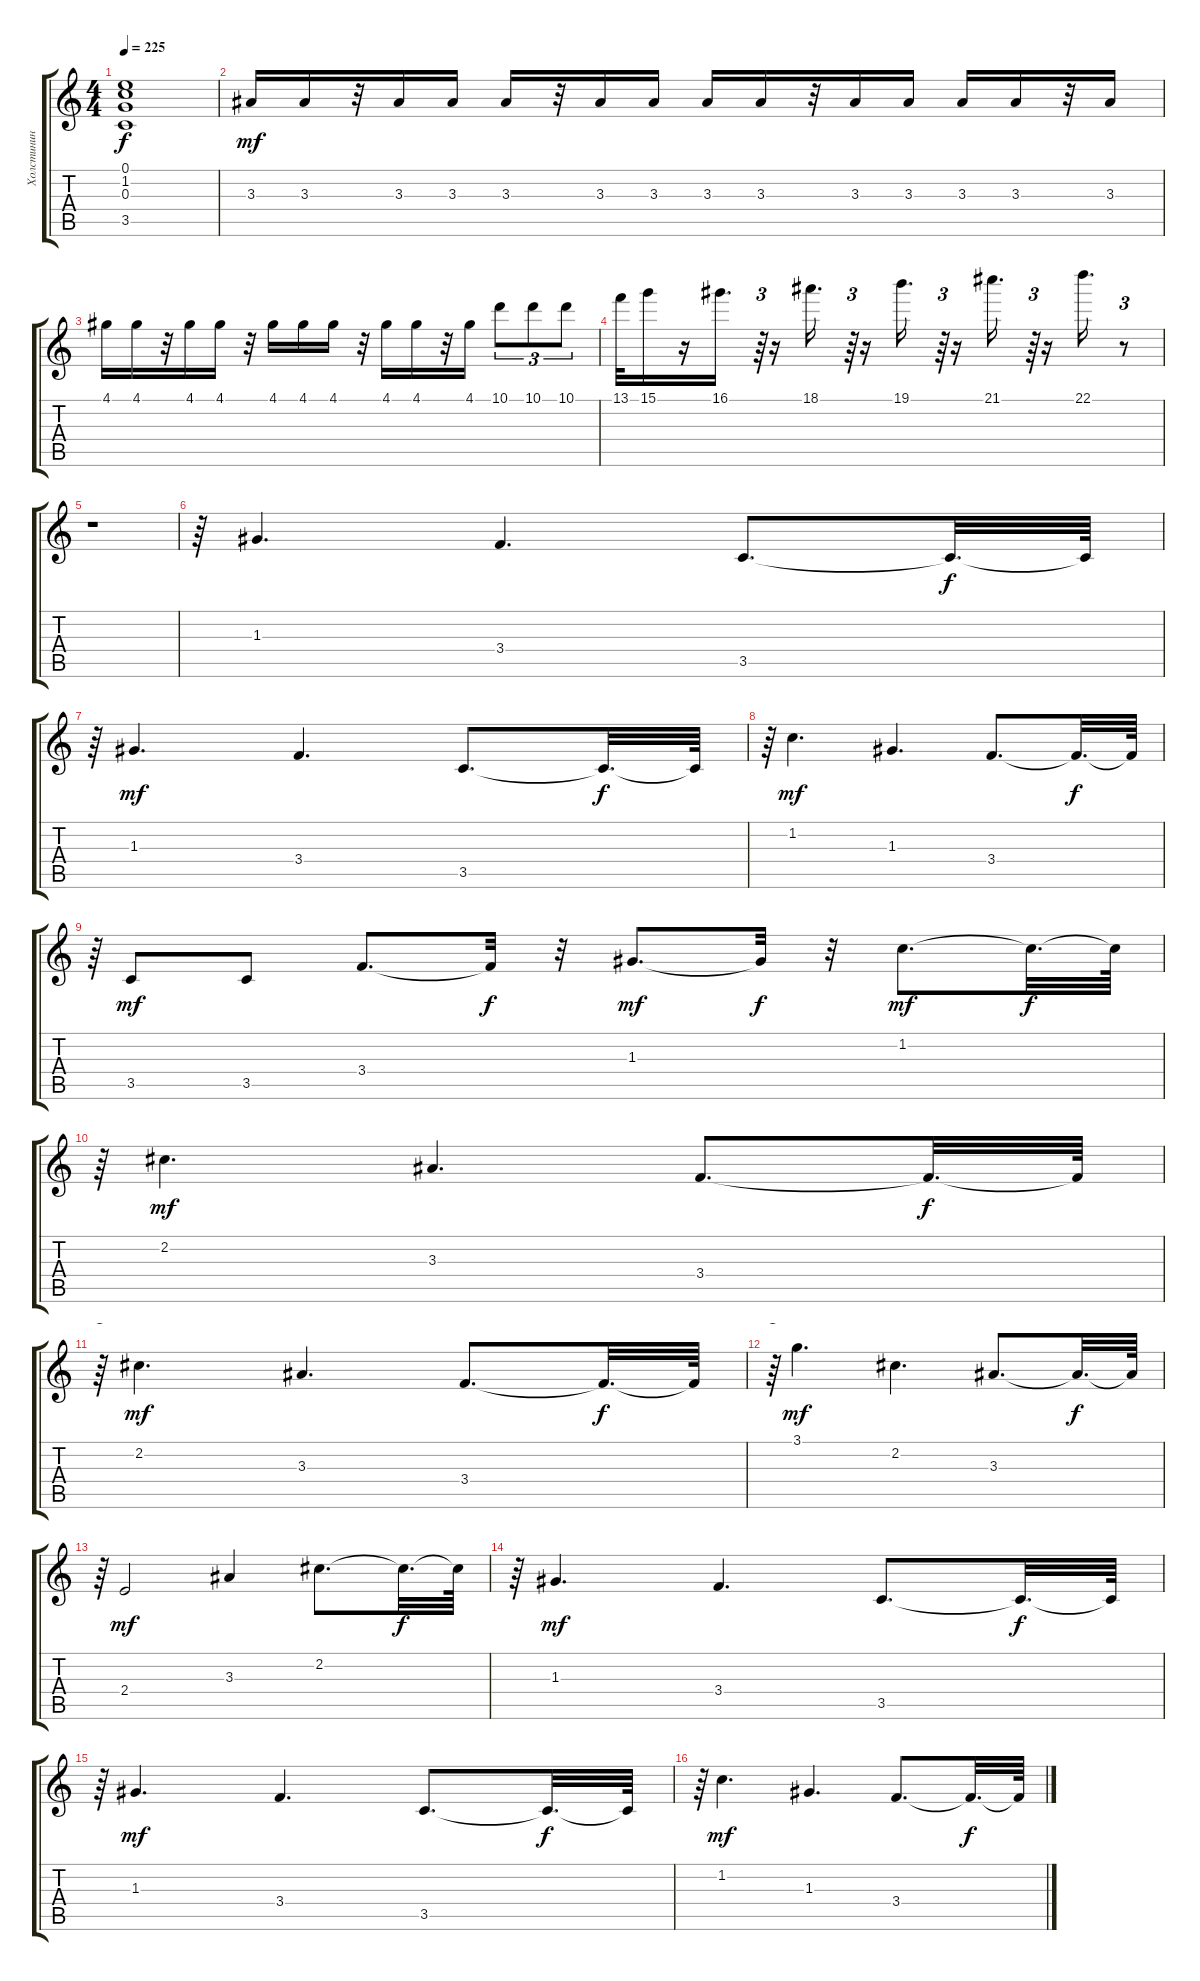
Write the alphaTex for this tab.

\track ("Холстинин" "Холстинин") {instrument distortionguitar}
\staff {score tabs}
\tuning (E4 B3 G3 D3 A2 E2) {hide}
\ts (4 4)
\tempo 225
\clef g2
\ks c
(0.1{t} 1.2{t} 0.3{t} 3.5{t}).1{dy f} |
3.3.16{dy mf} 3.3.16 r.32 3.3.16 3.3.16 3.3.16 r.32 3.3.16 3.3.16 3.3.16 3.3.16 r.32 3.3.16 3.3.16 3.3.16 3.3.16 r.32 3.3.16 |
4.1.16 4.1.16 r.32 4.1.16 4.1.16 r.32 4.1.16 4.1.16 4.1.16 r.32 4.1.16 4.1.16 r.32 4.1.16 10.1.8{tu (3 2)} 10.1.8{tu (3 2)} 10.1.8{tu (3 2)} |
13.1.32 15.1.16 r.16 16.1.16{d} r.64{tu (3 2)} r.16 18.1.16{d} r.64{tu (3 2)} r.16 19.1.16{d} r.64{tu (3 2)} r.16 21.1.16{d} r.64{tu (3 2)} r.16 22.1.16{d} r.8{tu (3 2)} |
r.1 |
r.64{tu (3 2)} 1.3.4{d} 3.4.4{d} 3.5.8{d} 3.5{t}.32{d dy f} 3.5{t}.64 |
r.64{tu (3 2)} 1.3.4{d dy mf} 3.4.4{d} 3.5.8{d} 3.5{t}.32{d dy f} 3.5{t}.64 |
r.64{tu (3 2)} 1.2.4{d dy mf} 1.3.4{d} 3.4.8{d} 3.4{t}.32{d dy f} 3.4{t}.64 |
r.64{tu (3 2)} 3.5.8{dy mf} 3.5.8 3.4.8{d} 3.4{t}.32{dy f} r.32 1.3.8{d dy mf} 1.3{t}.32{dy f} r.32 1.2.8{d dy mf} 1.2{t}.32{d dy f} 1.2{t}.64 |
r.64{tu (3 2)} 2.2.4{d dy mf} 3.3.4{d} 3.4.8{d} 3.4{t}.32{d dy f} 3.4{t}.64 |
r.64{tu (3 2)} 2.2.4{d dy mf} 3.3.4{d} 3.4.8{d} 3.4{t}.32{d dy f} 3.4{t}.64 |
r.64{tu (3 2)} 3.1.4{d dy mf} 2.2.4{d} 3.3.8{d} 3.3{t}.32{d dy f} 3.3{t}.64 |
r.64{tu (3 2)} 2.4.2{dy mf} 3.3.4 2.2.8{d} 2.2{t}.32{d dy f} 2.2{t}.64 |
r.64{tu (3 2)} 1.3.4{d dy mf} 3.4.4{d} 3.5.8{d} 3.5{t}.32{d dy f} 3.5{t}.64 |
r.64{tu (3 2)} 1.3.4{d dy mf} 3.4.4{d} 3.5.8{d} 3.5{t}.32{d dy f} 3.5{t}.64 |
r.64{tu (3 2)} 1.2.4{d dy mf} 1.3.4{d} 3.4.8{d} 3.4{t}.32{d dy f} 3.4{t}.64
